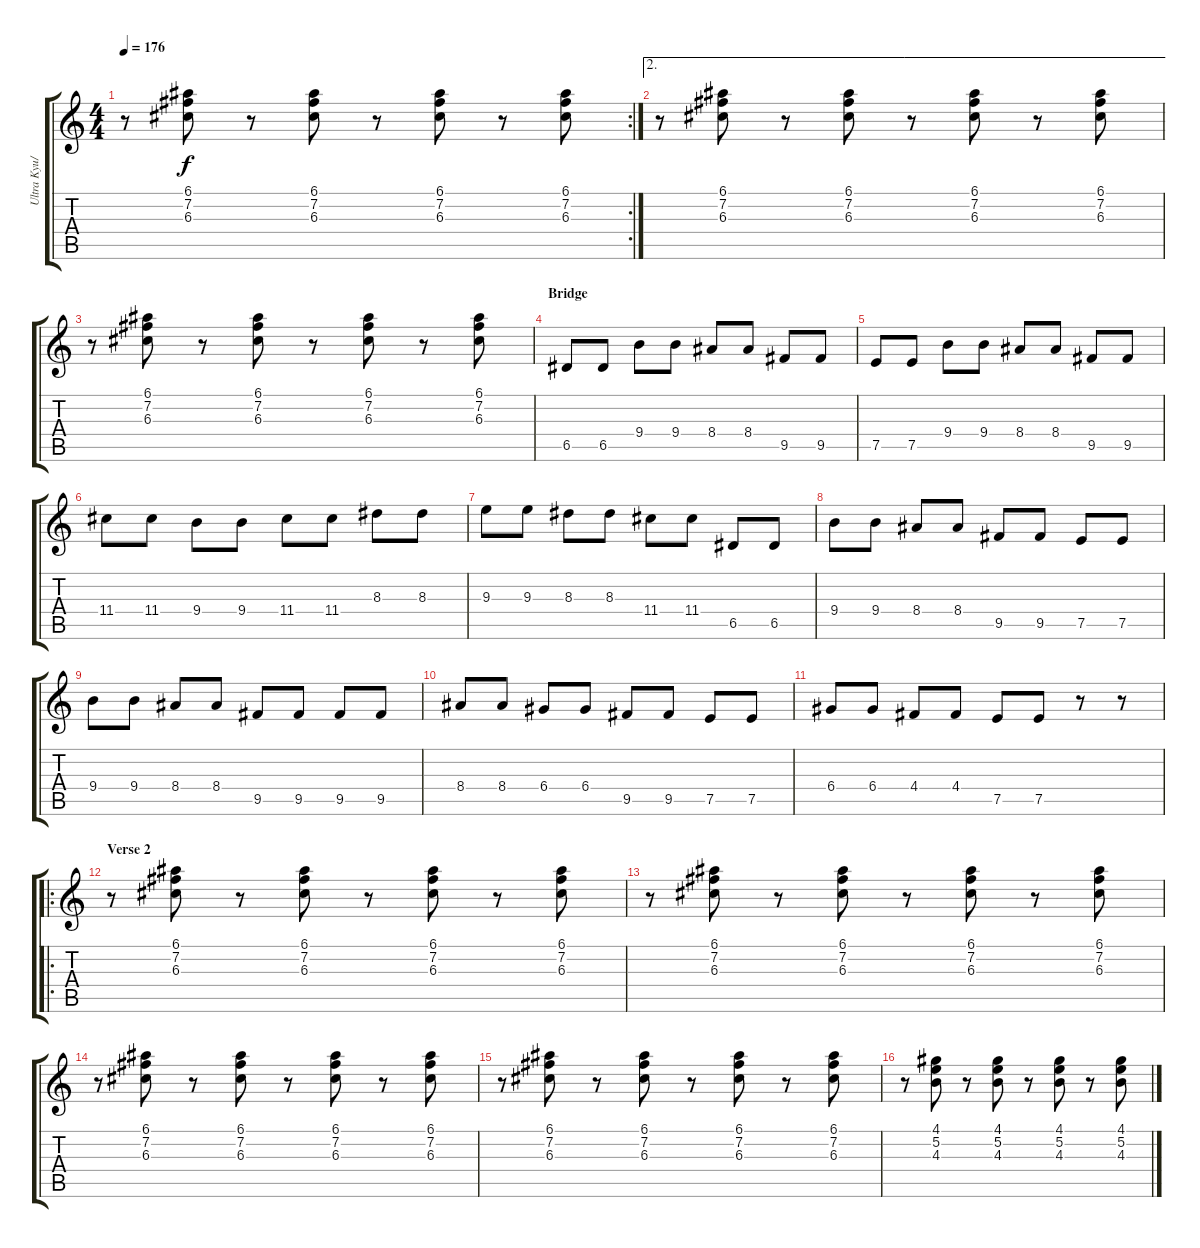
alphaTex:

\track ("Ultra Kyu/Chainsaw" "Ultra Kyu/") {instrument acousticguitarsteel}
\staff {score tabs}
\tuning (E4 B3 G3 D3 A2 E2) {hide}
\rc 2
\ts (4 4)
\tempo 176
\clef g2
\ks c
r.8{dy f} (6.1 7.2 6.3).8 r.8 (6.1 7.2 6.3).8 r.8 (6.1 7.2 6.3).8 r.8 (6.1 7.2 6.3).8 |
\ae 2
r.8 (6.1 7.2 6.3).8 r.8 (6.1 7.2 6.3).8 r.8 (6.1 7.2 6.3).8 r.8 (6.1 7.2 6.3).8 |
r.8 (6.1 7.2 6.3).8 r.8 (6.1 7.2 6.3).8 r.8 (6.1 7.2 6.3).8 r.8 (6.1 7.2 6.3).8 |
\section ("" "Bridge")
6.5.8 6.5.8 9.4.8 9.4.8 8.4.8 8.4.8 9.5.8 9.5.8 |
7.5.8 7.5.8 9.4.8 9.4.8 8.4.8 8.4.8 9.5.8 9.5.8 |
11.4.8 11.4.8 9.4.8 9.4.8 11.4.8 11.4.8 8.3.8 8.3.8 |
9.3.8 9.3.8 8.3.8 8.3.8 11.4.8 11.4.8 6.5.8 6.5.8 |
9.4.8 9.4.8 8.4.8 8.4.8 9.5.8 9.5.8 7.5.8 7.5.8 |
9.4.8 9.4.8 8.4.8 8.4.8 9.5.8 9.5.8 9.5.8 9.5.8 |
8.4.8 8.4.8 6.4.8 6.4.8 9.5.8 9.5.8 7.5.8 7.5.8 |
6.4.8 6.4.8 4.4.8 4.4.8 7.5.8 7.5.8 r.8 r.8 |
\ro
\section ("" "Verse 2")
r.8 (6.1 7.2 6.3).8 r.8 (6.1 7.2 6.3).8 r.8 (6.1 7.2 6.3).8 r.8 (6.1 7.2 6.3).8 |
r.8 (6.1 7.2 6.3).8 r.8 (6.1 7.2 6.3).8 r.8 (6.1 7.2 6.3).8 r.8 (6.1 7.2 6.3).8 |
r.8 (6.1 7.2 6.3).8 r.8 (6.1 7.2 6.3).8 r.8 (6.1 7.2 6.3).8 r.8 (6.1 7.2 6.3).8 |
r.8 (6.1 7.2 6.3).8 r.8 (6.1 7.2 6.3).8 r.8 (6.1 7.2 6.3).8 r.8 (6.1 7.2 6.3).8 |
r.8 (4.1 5.2 4.3).8 r.8 (4.1 5.2 4.3).8 r.8 (4.1 5.2 4.3).8 r.8 (4.1 5.2 4.3).8
